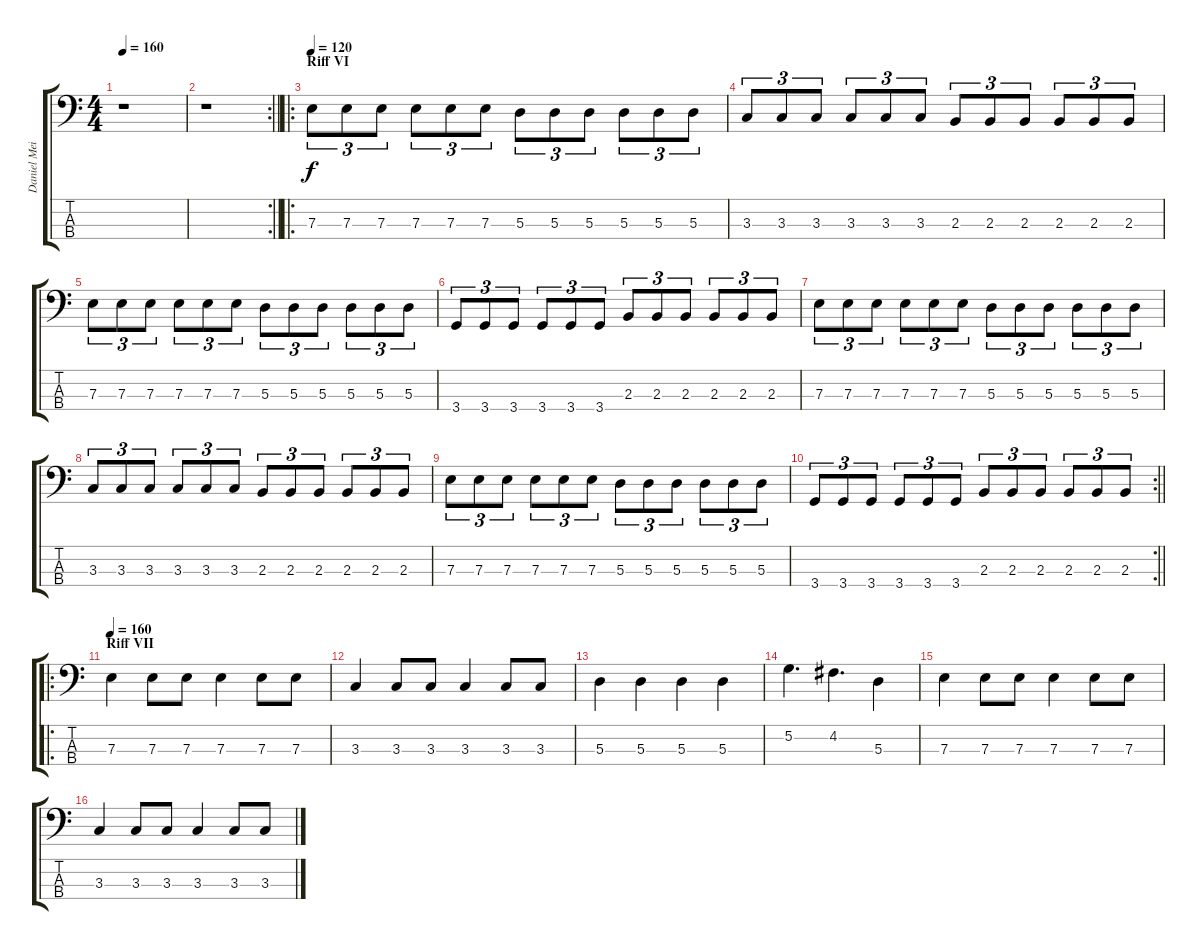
\track ("Daniel Meidal" "Daniel Mei") {instrument electricbassfinger}
\staff {score tabs}
\tuning (G2 D2 A1 E1) {hide}
\ts (4 4)
\tempo 160
\clef f4
\ks c
r.1{dy f} |
\rc 2
\barLineRight lightlight
r.1 |
\ro
\section ("" "Riff VI")
\tempo 120
7.3.8{tu (3 2)} 7.3.8{tu (3 2)} 7.3.8{tu (3 2)} 7.3.8{tu (3 2)} 7.3.8{tu (3 2)} 7.3.8{tu (3 2)} 5.3.8{tu (3 2)} 5.3.8{tu (3 2)} 5.3.8{tu (3 2)} 5.3.8{tu (3 2)} 5.3.8{tu (3 2)} 5.3.8{tu (3 2)} |
3.3.8{tu (3 2)} 3.3.8{tu (3 2)} 3.3.8{tu (3 2)} 3.3.8{tu (3 2)} 3.3.8{tu (3 2)} 3.3.8{tu (3 2)} 2.3.8{tu (3 2)} 2.3.8{tu (3 2)} 2.3.8{tu (3 2)} 2.3.8{tu (3 2)} 2.3.8{tu (3 2)} 2.3.8{tu (3 2)} |
7.3.8{tu (3 2)} 7.3.8{tu (3 2)} 7.3.8{tu (3 2)} 7.3.8{tu (3 2)} 7.3.8{tu (3 2)} 7.3.8{tu (3 2)} 5.3.8{tu (3 2)} 5.3.8{tu (3 2)} 5.3.8{tu (3 2)} 5.3.8{tu (3 2)} 5.3.8{tu (3 2)} 5.3.8{tu (3 2)} |
3.4.8{tu (3 2)} 3.4.8{tu (3 2)} 3.4.8{tu (3 2)} 3.4.8{tu (3 2)} 3.4.8{tu (3 2)} 3.4.8{tu (3 2)} 2.3.8{tu (3 2)} 2.3.8{tu (3 2)} 2.3.8{tu (3 2)} 2.3.8{tu (3 2)} 2.3.8{tu (3 2)} 2.3.8{tu (3 2)} |
7.3.8{tu (3 2)} 7.3.8{tu (3 2)} 7.3.8{tu (3 2)} 7.3.8{tu (3 2)} 7.3.8{tu (3 2)} 7.3.8{tu (3 2)} 5.3.8{tu (3 2)} 5.3.8{tu (3 2)} 5.3.8{tu (3 2)} 5.3.8{tu (3 2)} 5.3.8{tu (3 2)} 5.3.8{tu (3 2)} |
3.3.8{tu (3 2)} 3.3.8{tu (3 2)} 3.3.8{tu (3 2)} 3.3.8{tu (3 2)} 3.3.8{tu (3 2)} 3.3.8{tu (3 2)} 2.3.8{tu (3 2)} 2.3.8{tu (3 2)} 2.3.8{tu (3 2)} 2.3.8{tu (3 2)} 2.3.8{tu (3 2)} 2.3.8{tu (3 2)} |
7.3.8{tu (3 2)} 7.3.8{tu (3 2)} 7.3.8{tu (3 2)} 7.3.8{tu (3 2)} 7.3.8{tu (3 2)} 7.3.8{tu (3 2)} 5.3.8{tu (3 2)} 5.3.8{tu (3 2)} 5.3.8{tu (3 2)} 5.3.8{tu (3 2)} 5.3.8{tu (3 2)} 5.3.8{tu (3 2)} |
\rc 2
\barLineRight lightlight
3.4.8{tu (3 2)} 3.4.8{tu (3 2)} 3.4.8{tu (3 2)} 3.4.8{tu (3 2)} 3.4.8{tu (3 2)} 3.4.8{tu (3 2)} 2.3.8{tu (3 2)} 2.3.8{tu (3 2)} 2.3.8{tu (3 2)} 2.3.8{tu (3 2)} 2.3.8{tu (3 2)} 2.3.8{tu (3 2)} |
\ro
\section ("" "Riff VII")
\tempo 160
7.3.4 7.3.8 7.3.8 7.3.4 7.3.8 7.3.8 |
3.3.4 3.3.8 3.3.8 3.3.4 3.3.8 3.3.8 |
5.3.4 5.3.4 5.3.4 5.3.4 |
5.2.4{d} 4.2.4{d} 5.3.4 |
7.3.4 7.3.8 7.3.8 7.3.4 7.3.8 7.3.8 |
3.3.4 3.3.8 3.3.8 3.3.4 3.3.8 3.3.8
